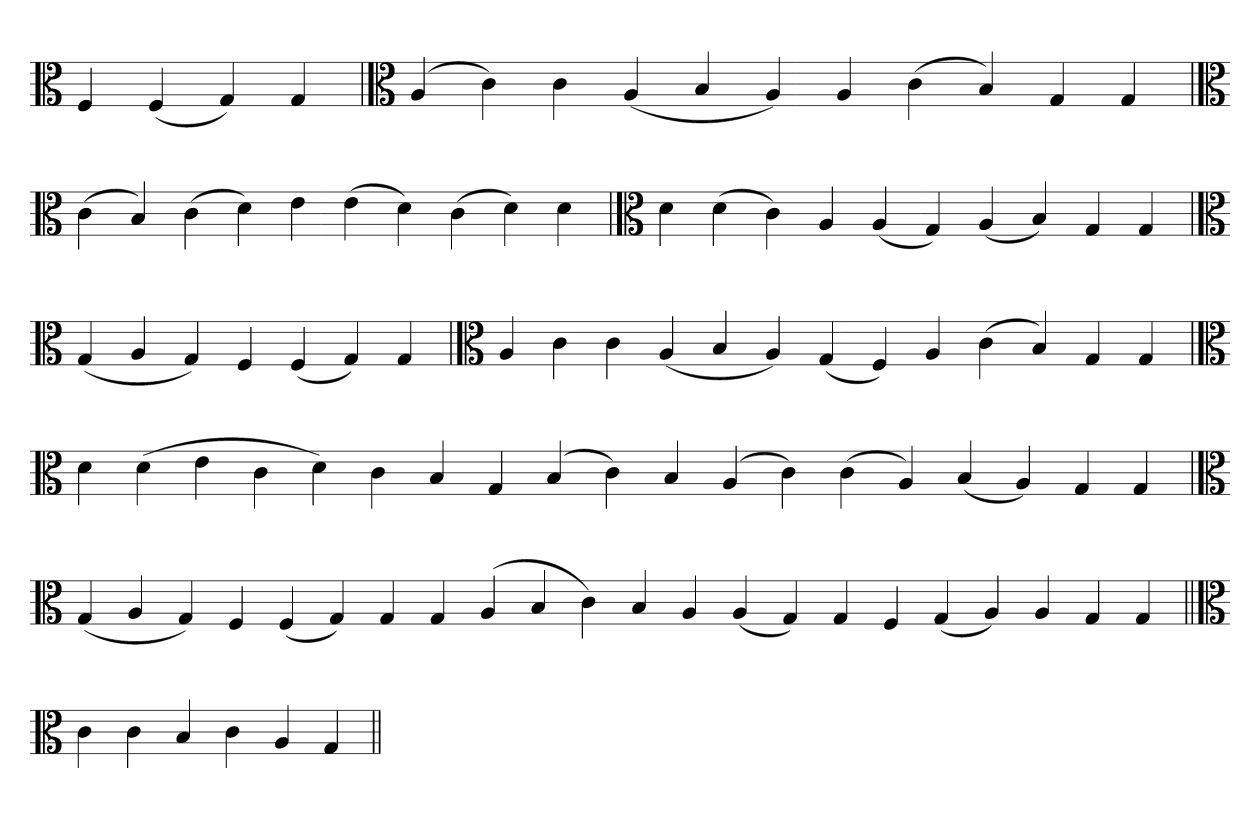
**kern
*part1
*staff1
*clefC3
=
4F
(4F
4G)
4G
=`
*clefC3
(4A
4c)
4c
(4A
4B
4A)
4A
(4c
4B)
4G
4G
='
*clefC3
(4c
4B)
(4c
4d)
4e
(4e
4d)
(4c
4d)
4d
=`
*clefC3
4d
(4d
4c)
4A
(4A
4G)
(4A
4B)
4G
4G
=
*clefC3
(4G
4A
4G)
4F
(4F
4G)
4G
=`
*clefC3
4A
4c
4c
(4A
4B
4A)
(4G
4F)
4A
(4c
4B)
4G
4G
='
*clefC3
4d
(4d
4e
4c
4d)
4c
4B
4G
(4B
4c)
4B
(4A
4c)
(4c
4A)
(4B
4A)
4G
4G
=
*clefC3
(4G
4A
4G)
4F
(4F
4G)
4G
4G
(4A
4B
4c)
4B
4A
(4A
4G)
4G
4F
(4G
4A)
4A
4G
4G
=||
*clefC3
4c
4c
4B
4c
4A
4G
=||
*-
